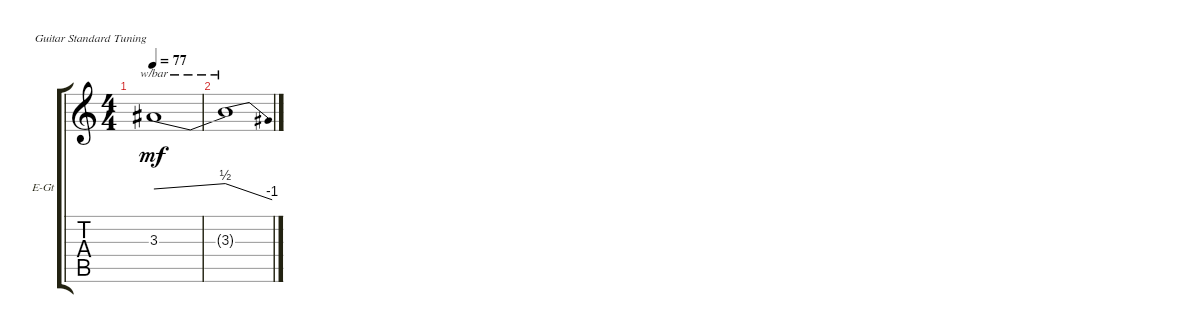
\bracketExtendMode groupsimilarinstruments
\firstSystemTrackNameOrientation horizontal
\otherSystemsTrackNameOrientation horizontal
\track ("Lead Guitar" "E-Gt") {instrument electricguitarclean}
\staff {score tabs}
\tuning (E4 B3 G3 D3 A2 E2)
\ts (4 4)
\tempo 77
\clef g2
\ks c
3.3{t}.1{tbe (dive default 0 0 44.4 2) dy mf} |
3.3{t}.1{tbe (dive default 0 2 53.4 -4)}
